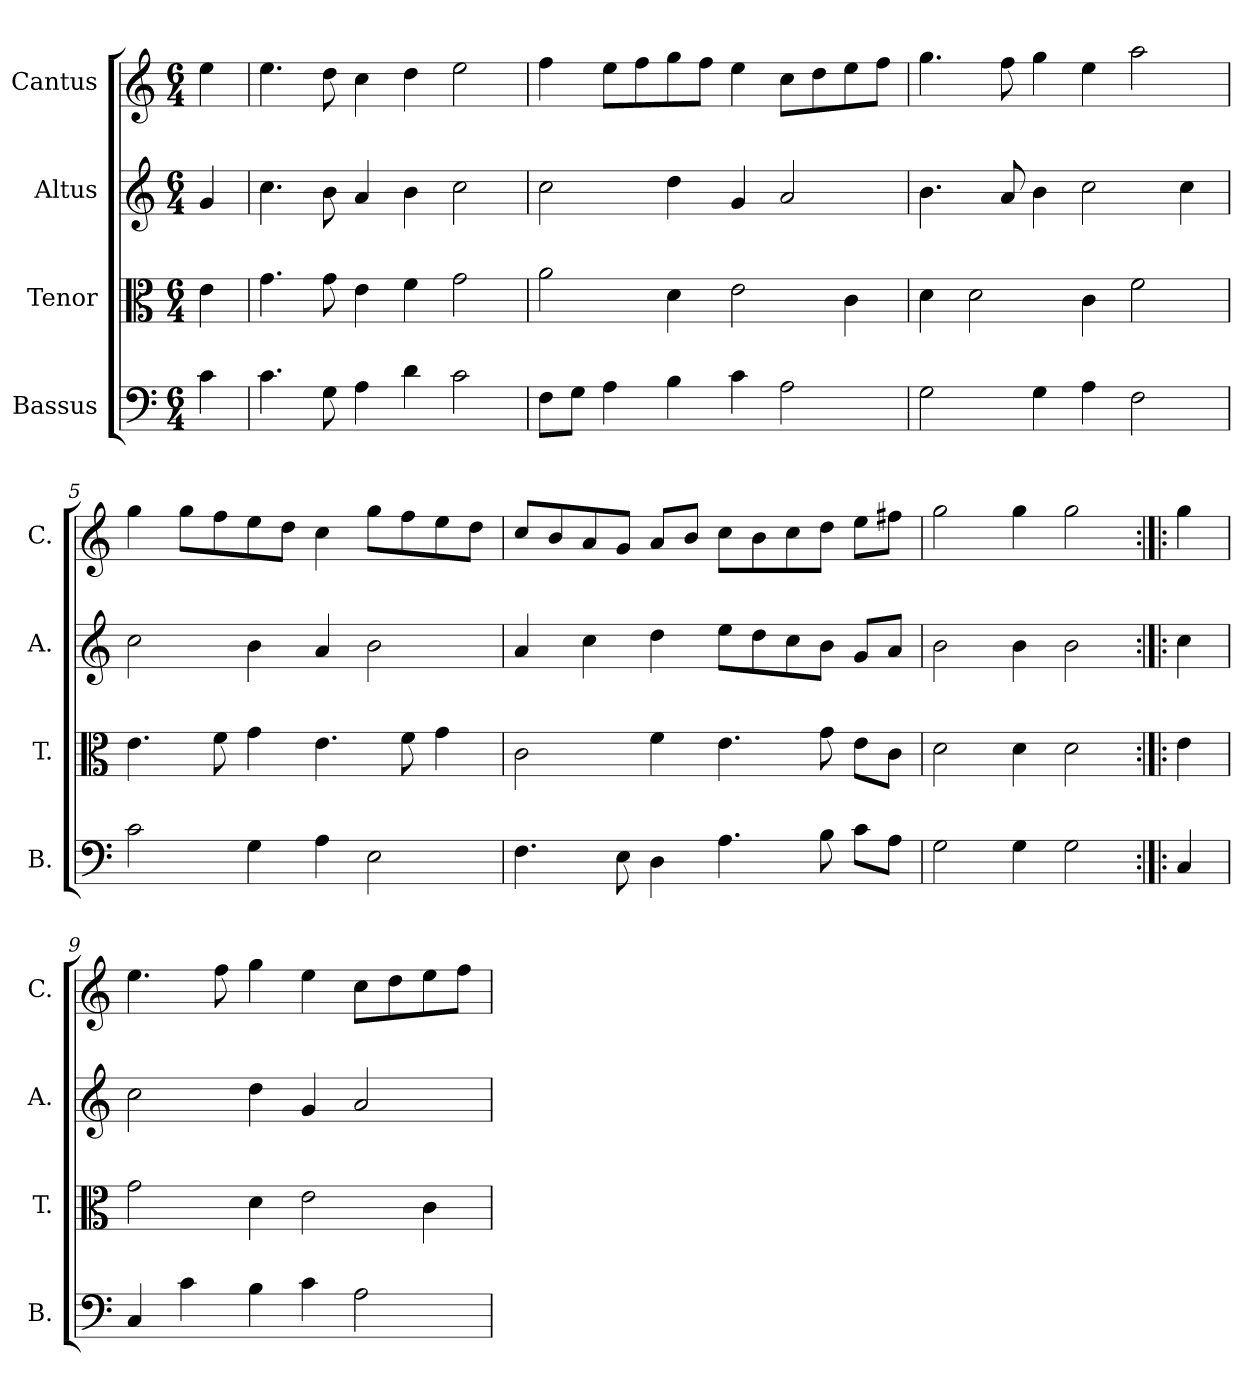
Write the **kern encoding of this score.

**kern	**kern	**kern	**kern
*part4	*part3	*part2	*part1
*staff4	*staff3	*staff2	*staff1
*I"Bassus	*I"Tenor	*I"Altus	*I"Cantus
*I'B.	*I'T.	*I'A.	*I'C.
*clefF4	*clefC3	*clefG2	*clefG2
*k[]	*k[]	*k[]	*k[]
*C:	*C:	*C:	*C:
*M6/4	*M6/4	*M6/4	*M6/4
=1	=1	=1	=1
4c\	4e\	4g/	4ee\
=2	=2	=2	=2
4.c\	4.g\	4.cc\	4.ee\
8G\	8g\	8b\	8dd\
4A\	4e\	4a/	4cc\
4d\	4f\	4b\	4dd\
2c\	2g\	2cc\	2ee\
=3	=3	=3	=3
8F\L	2a\	2cc\	4ff\
8G\J	.	.	.
4A\	.	.	8ee\L
.	.	.	8ff\
4B\	4d\	4dd\	8gg\
.	.	.	8ff\J
4c\	2e\	4g/	4ee\
2A\	.	2a/	8cc\L
.	.	.	8dd\
.	4c\	.	8ee\
.	.	.	8ff\J
=4	=4	=4	=4
2G\	4d\	4.b\	4.gg\
.	2d\	.	.
.	.	8a/	8ff\
4G\	.	4b\	4gg\
4A\	4c\	2cc\	4ee\
2F\	2f\	.	2aa\
.	.	4cc\	.
=5	=5	=5	=5
2c\	4.e\	2cc\	4gg\
.	.	.	8gg\L
.	8f\	.	8ff\
4G\	4g\	4b\	8ee\
.	.	.	8dd\J
4A\	4.e\	4a/	4cc\
2E\	.	2b\	8gg\L
.	8f\	.	8ff\
.	4g\	.	8ee\
.	.	.	8dd\J
=6	=6	=6	=6
4.F\	2c\	4a/	8cc/L
.	.	.	8b/
.	.	4cc\	8a/
8E\	.	.	8g/J
4D\	4f\	4dd\	8a/L
.	.	.	8b/J
4.A\	4.e\	8ee\L	8cc\L
.	.	8dd\	8b\
.	.	8cc\	8cc\
8B\	8g\	8b\J	8dd\J
8c\L	8e\L	8g/L	8ee\L
8A\J	8c\J	8a/J	8ff#X\J
=7	=7	=7	=7
2G\	2d\	2b\	2gg\
4G\	4d\	4b\	4gg\
2G\	2d\	2b\	2gg\
=8:|!|:	=8:|!|:	=8:|!|:	=8:|!|:
4C/	4e\	4cc\	4gg\
=9	=9	=9	=9
4C/	2g\	2cc\	4.ee\
4c\	.	.	.
.	.	.	8ff\
4B\	4d\	4dd\	4gg\
4c\	2e\	4g/	4ee\
2A\	.	2a/	8cc\L
.	.	.	8dd\
.	4c\	.	8ee\
.	.	.	8ff\J
=	=	=	=
*-	*-	*-	*-
